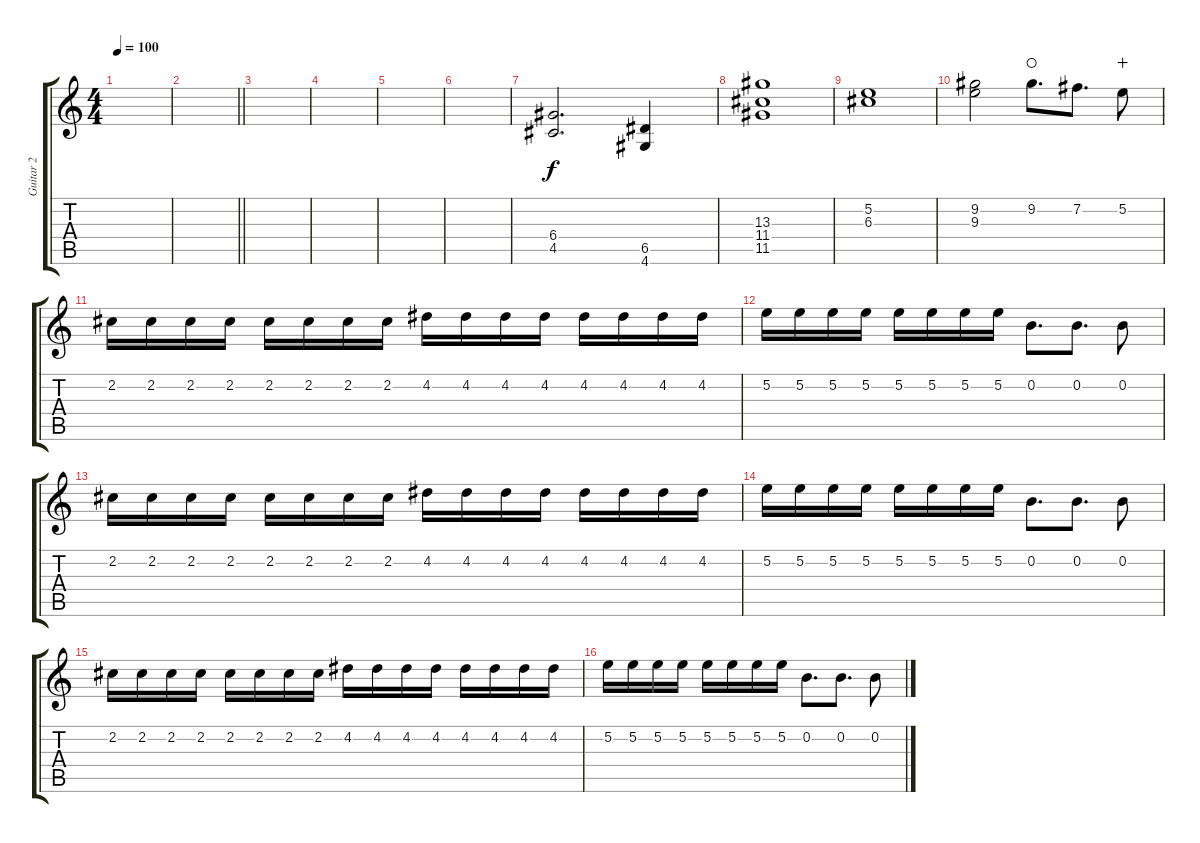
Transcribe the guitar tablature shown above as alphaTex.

\track ("Guitar 2" "Guitar 2") {instrument overdrivenguitar}
\staff {score tabs}
\tuning (E4 B3 G3 D3 A2 E2) {hide}
\ts (4 4)
\tempo 100
\clef g2
\ks c
|
\barLineRight lightlight
|
|
|
|
|
(6.4 4.5).2{d} (6.5 4.6).4 |
(13.3 11.4 11.5).1 |
(5.2 6.3).1 |
(9.2 9.3).2 9.2.8{d waho} 7.2.8{d} 5.2.8{wahc} |
2.2.16 2.2.16 2.2.16 2.2.16 2.2.16 2.2.16 2.2.16 2.2.16 4.2.16 4.2.16 4.2.16 4.2.16 4.2.16 4.2.16 4.2.16 4.2.16 |
5.2.16 5.2.16 5.2.16 5.2.16 5.2.16 5.2.16 5.2.16 5.2.16 0.2.8{d} 0.2.8{d} 0.2.8 |
2.2.16 2.2.16 2.2.16 2.2.16 2.2.16 2.2.16 2.2.16 2.2.16 4.2.16 4.2.16 4.2.16 4.2.16 4.2.16 4.2.16 4.2.16 4.2.16 |
5.2.16 5.2.16 5.2.16 5.2.16 5.2.16 5.2.16 5.2.16 5.2.16 0.2.8{d} 0.2.8{d} 0.2.8 |
2.2.16 2.2.16 2.2.16 2.2.16 2.2.16 2.2.16 2.2.16 2.2.16 4.2.16 4.2.16 4.2.16 4.2.16 4.2.16 4.2.16 4.2.16 4.2.16 |
5.2.16 5.2.16 5.2.16 5.2.16 5.2.16 5.2.16 5.2.16 5.2.16 0.2.8{d} 0.2.8{d} 0.2.8
